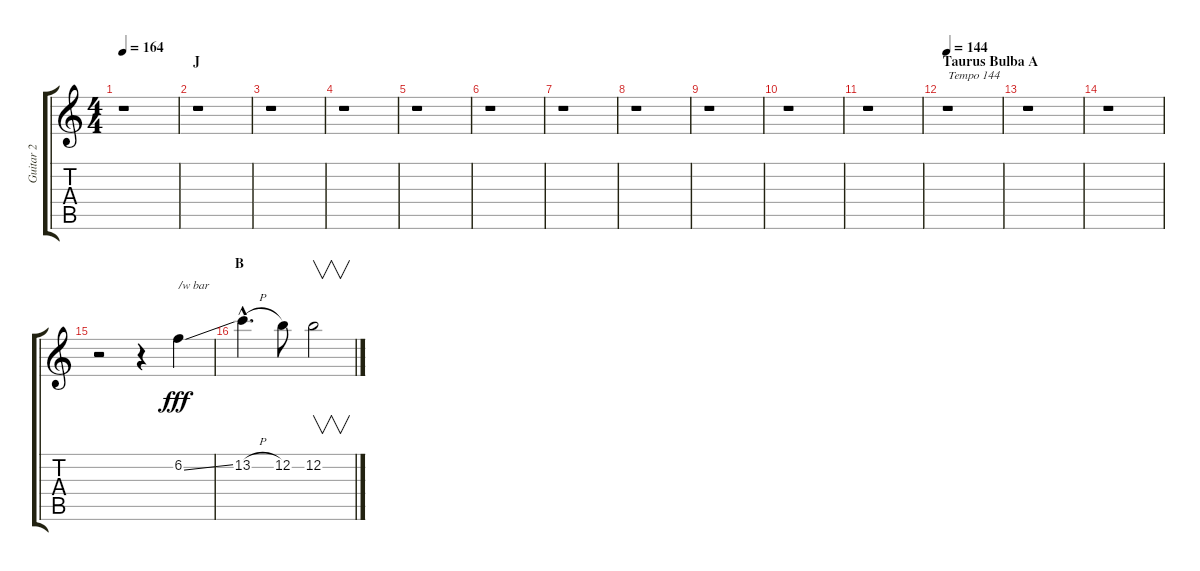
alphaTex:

\track ("Guitar 2" "Guitar 2") {instrument distortionguitar}
\staff {score tabs}
\tuning (E4 B3 G3 D3 A2 E2) {hide}
\ts (4 4)
\tempo 164
\clef g2
\ks c
r.1{dy f} |
\section ("" "J")
r.1 |
r.1 |
r.1 |
r.1 |
r.1 |
r.1 |
r.1 |
r.1 |
r.1 |
r.1 |
\section ("" "Taurus Bulba A")
\tempo 144
r.1{txt "Tempo 144"} |
r.1 |
r.1 |
r.2 r.4 6.2{ss}.4{txt "/w bar" dy fff} |
\section ("" "B")
13.2{h hac}.4{d} 12.2.8 12.2.2{v}
